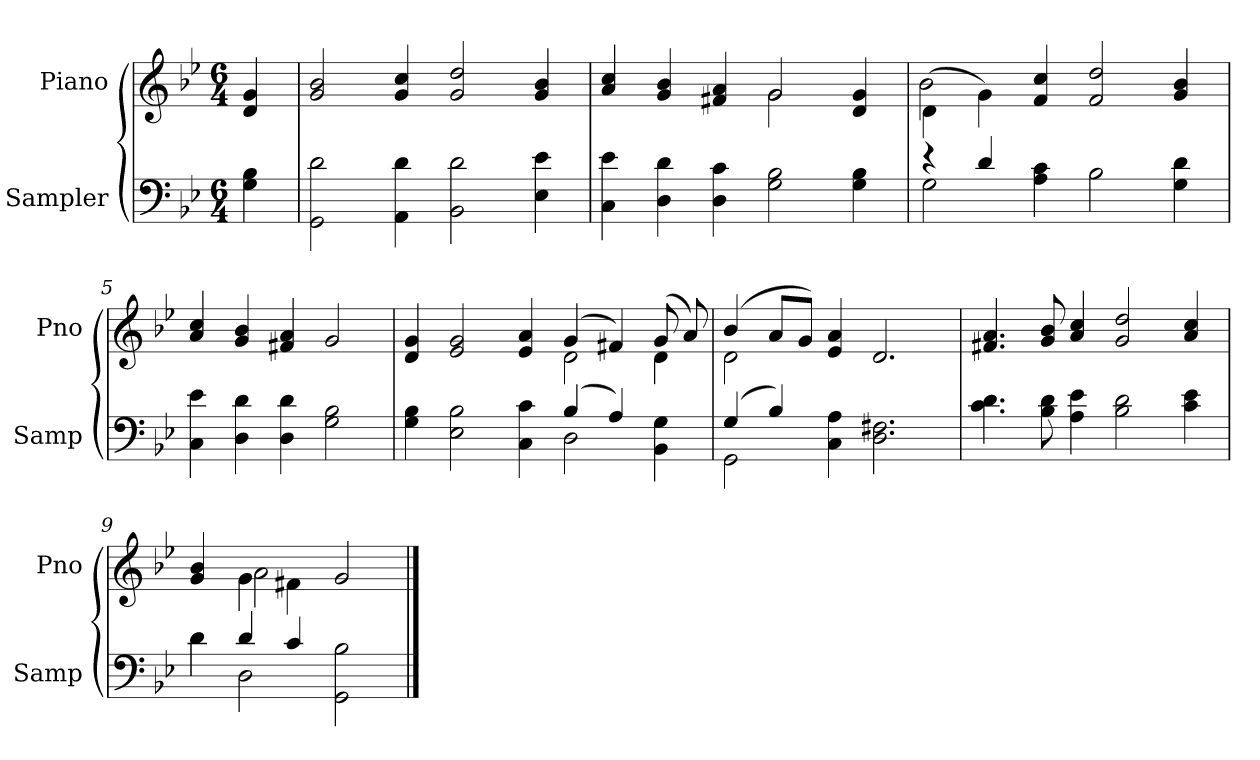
**kern	**kern
*part2	*part1
*staff2	*staff1
*I"Sampler	*I"Piano
*I'Samp	*I'Pno
*clefF4	*clefG2
*k[b-e-]	*k[b-e-]
*B-:	*B-:
*M6/4	*M6/4
=1	=1
4G\ 4B-\	4d/ 4g/
=2	=2
2GG\ 2d\	2g/ 2b-/
4AA\ 4d\	4g/ 4cc/
2BB-\ 2d\	2g/ 2dd/
4E-\ 4e-\	4g/ 4b-/
=3	=3
*	*^
4C\ 4e-\	4a/ 4cc/	2.ryy
4D\ 4d\	4g/ 4b-/	.
4D\ 4c\	4f#X/ 4a/	.
2G\ 2B-\	2g/	2g
4G\ 4B-\	4d 4g	4ryy
=4	=4	=4
*^	*	*
4r	2G	(4d\	2b-
4d/	.	4g\)	.
4A\ 4c\	1ryy	4f/ 4cc/	1ryy
2B-\	.	2f/ 2dd/	.
4G\ 4d\	.	4g/ 4b-/	.
*v	*v	*	*
*	*v	*v
=5	=5
4C\ 4e-\	4a/ 4cc/
4D\ 4d\	4g/ 4b-/
4D\ 4d\	4f#X/ 4a/
2G\ 2B-\	2g/
=6	=6
*^	*^
4G\ 4B-\	1ryy	4d/ 4g/	1ryy
2E-\ 2B-\	.	2e-/ 2g/	.
4C\ 4c\	.	4e-/ 4a/	.
(4B-/	2D	(4g/	2d
4A/)	.	4f#X/)	.
4BB-\ 4G\	4ryy	(8g/	4d
.	.	8a/)	.
=7	=7	=7	=7
(4G/	2GG	(4b-/	2d
4B-/)	.	8a/L	.
.	.	8g/J)	.
4C\ 4A\	1ryy	4e-/ 4a/	1ryy
2.D\ 2.F#X\	.	2.d/	.
*v	*v	*	*
*	*v	*v
=8	=8
4.c\ 4.d\	4.f#X/ 4.a/
8B-\ 8d\	8g/ 8b-/
4A\ 4e-\	4a/ 4cc/
2B-\ 2d\	2g/ 2dd/
4c\ 4e-\	4a/ 4cc/
=9	=9
*^	*^
4d\	4d	4g/ 4b-/	4ryy
4d/	2D	4g\	2a
4c/	.	4f#X\	.
2GG\ 2B-\	2ryy	2g/	2ryy
*v	*v	*	*
*	*v	*v
==	==
*-	*-
